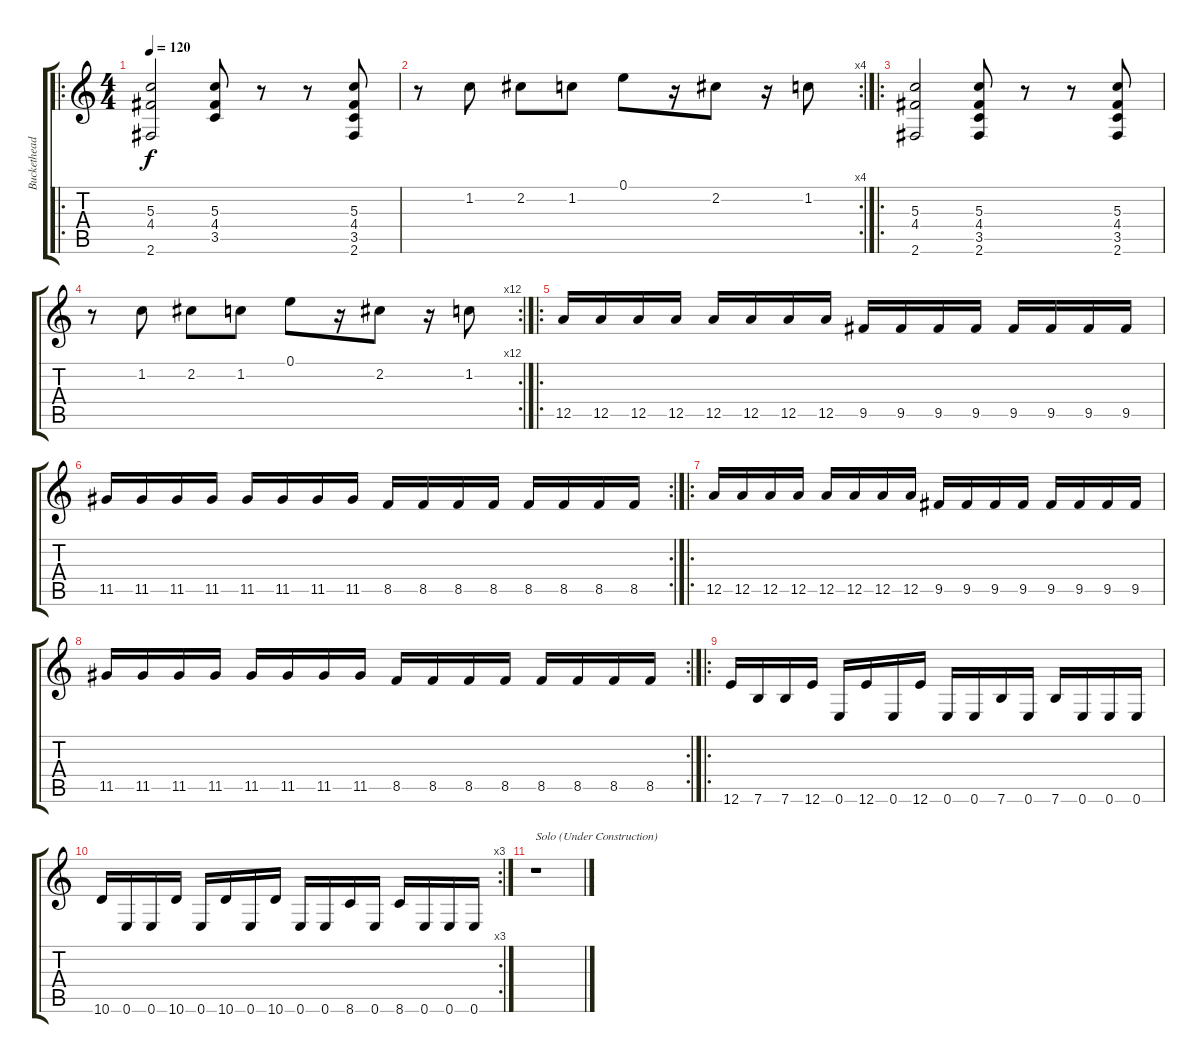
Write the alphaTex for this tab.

\track ("Buckethead" "Buckethead") {instrument distortionguitar}
\staff {score tabs}
\tuning (E4 B3 G3 D3 A2 E2) {hide}
\ro
\ts (4 4)
\tempo 120
\clef g2
\ks c
(5.3 4.4 2.6).2{dy f} (5.3 4.4 3.5).8 r.8 r.8 (5.3 4.4 3.5 2.6).8 |
\rc 4
r.8 1.2.8 2.2.8 1.2.8 0.1.8 r.16 2.2.8 r.16 1.2.8 |
\ro
(5.3 4.4 2.6).2 (5.3 4.4 3.5 2.6).8 r.8 r.8 (5.3 4.4 3.5 2.6).8 |
\rc 12
r.8 1.2.8 2.2.8 1.2.8 0.1.8 r.16 2.2.8 r.16 1.2.8 |
\ro
12.5.16 12.5.16 12.5.16 12.5.16 12.5.16 12.5.16 12.5.16 12.5.16 9.5.16 9.5.16 9.5.16 9.5.16 9.5.16 9.5.16 9.5.16 9.5.16 |
\rc 2
11.5.16 11.5.16 11.5.16 11.5.16 11.5.16 11.5.16 11.5.16 11.5.16 8.5.16 8.5.16 8.5.16 8.5.16 8.5.16 8.5.16 8.5.16 8.5.16 |
\ro
12.5.16 12.5.16 12.5.16 12.5.16 12.5.16 12.5.16 12.5.16 12.5.16 9.5.16 9.5.16 9.5.16 9.5.16 9.5.16 9.5.16 9.5.16 9.5.16 |
\rc 2
11.5.16 11.5.16 11.5.16 11.5.16 11.5.16 11.5.16 11.5.16 11.5.16 8.5.16 8.5.16 8.5.16 8.5.16 8.5.16 8.5.16 8.5.16 8.5.16 |
\ro
12.6.16 7.6.16 7.6.16 12.6.16 0.6.16 12.6.16 0.6.16 12.6.16 0.6.16 0.6.16 7.6.16 0.6.16 7.6.16 0.6.16 0.6.16 0.6.16 |
\rc 3
10.6.16 0.6.16 0.6.16 10.6.16 0.6.16 10.6.16 0.6.16 10.6.16 0.6.16 0.6.16 8.6.16 0.6.16 8.6.16 0.6.16 0.6.16 0.6.16 |
r.1{txt "Solo (Under Construction)"}
